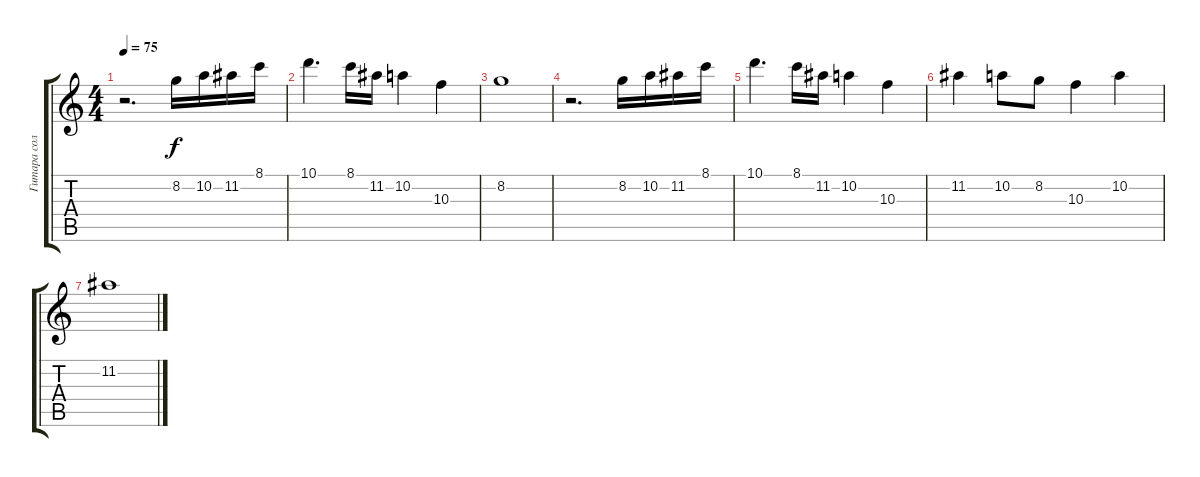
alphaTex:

\track ("Гитара соло" "Гитара сол") {instrument overdrivenguitar}
\staff {score tabs}
\tuning (E4 B3 G3 D3 A2 E2) {hide}
\ts (4 4)
\tempo 75
\clef g2
\ks c
r.2{d dy f} 8.2.16 10.2.16 11.2.16 8.1.16 |
10.1.4{d} 8.1.16 11.2.16 10.2.4 10.3.4 |
8.2.1 |
r.2{d} 8.2.16 10.2.16 11.2.16 8.1.16 |
10.1.4{d} 8.1.16 11.2.16 10.2.4 10.3.4 |
11.2.4 10.2.8 8.2.8 10.3.4 10.2.4 |
11.2.1
